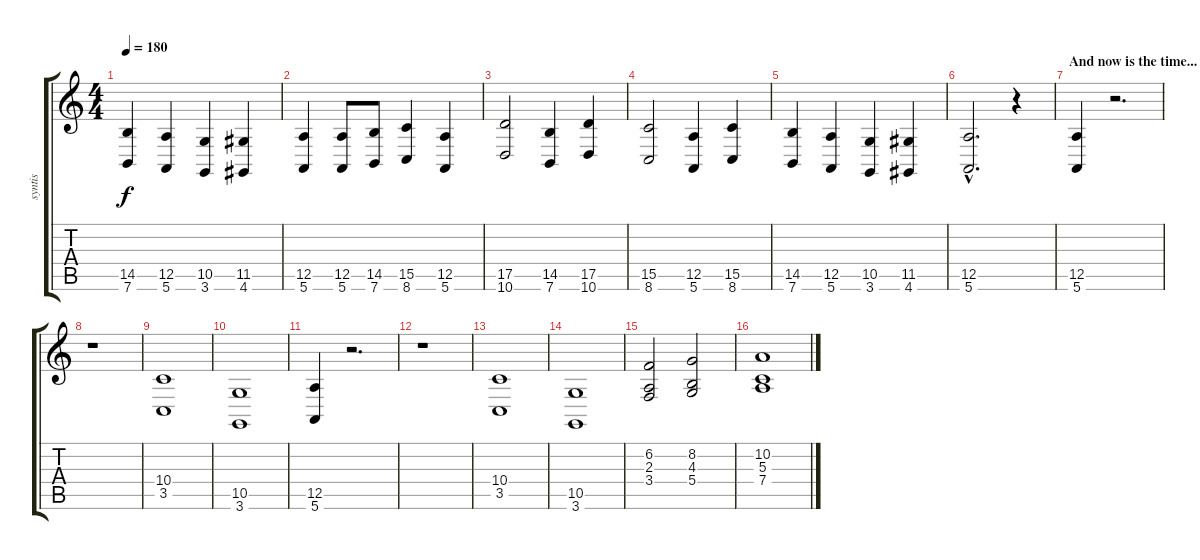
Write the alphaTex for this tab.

\track ("syntis" "syntis") {instrument harpsichord}
\staff {score tabs}
\tuning (E4 B3 G3 D3 A2 E2) {hide}
\ts (4 4)
\tempo 180
\clef g2
\ks c
(14.5 7.6).4{dy f} (12.5 5.6).4 (10.5 3.6).4 (11.5 4.6).4 |
(12.5 5.6).4 (12.5 5.6).8 (14.5 7.6).8 (15.5 8.6).4 (12.5 5.6).4 |
(17.5 10.6).2 (14.5 7.6).4 (17.5 10.6).4 |
(15.5 8.6).2 (12.5 5.6).4 (15.5 8.6).4 |
(14.5 7.6).4 (12.5 5.6).4 (10.5 3.6).4 (11.5 4.6).4 |
(12.5{hac} 5.6{hac}).2{d} r.4 |
\section ("" "And now is the time... 4:01")
(12.5 5.6).4 r.2{d} |
r.1 |
(10.4 3.5).1 |
(10.5 3.6).1 |
(12.5 5.6).4 r.2{d} |
r.1 |
(10.4 3.5).1 |
(10.5 3.6).1 |
(6.2 2.3 3.4).2{instrument choiraahs} (8.2 4.3 5.4).2 |
(10.2 5.3 7.4).1
